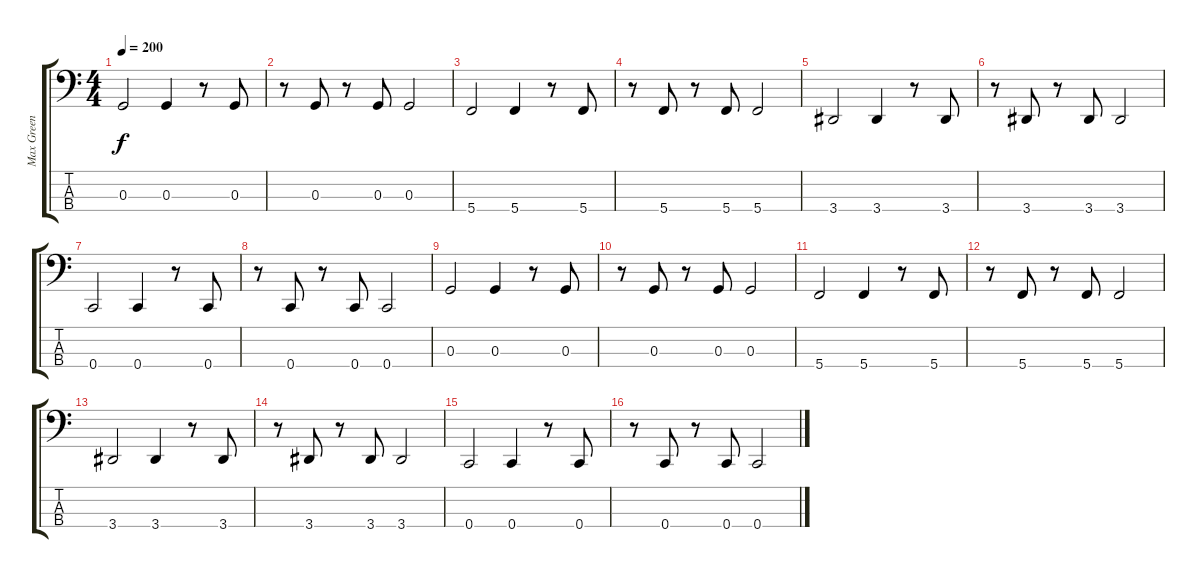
\track ("Max Green - Bass" "Max Green ") {instrument electricbasspick}
\staff {score tabs}
\tuning (F2 C2 G1 C1) {hide}
\ts (4 4)
\tempo 200
\clef f4
\ks c
0.3.2{dy f} 0.3.4 r.8 0.3.8 |
r.8 0.3.8 r.8 0.3.8 0.3.2 |
5.4.2 5.4.4 r.8 5.4.8 |
r.8 5.4.8 r.8 5.4.8 5.4.2 |
3.4.2 3.4.4 r.8 3.4.8 |
r.8 3.4.8 r.8 3.4.8 3.4.2 |
0.4.2 0.4.4 r.8 0.4.8 |
r.8 0.4.8 r.8 0.4.8 0.4.2 |
0.3.2 0.3.4 r.8 0.3.8 |
r.8 0.3.8 r.8 0.3.8 0.3.2 |
5.4.2 5.4.4 r.8 5.4.8 |
r.8 5.4.8 r.8 5.4.8 5.4.2 |
3.4.2 3.4.4 r.8 3.4.8 |
r.8 3.4.8 r.8 3.4.8 3.4.2 |
0.4.2 0.4.4 r.8 0.4.8 |
r.8 0.4.8 r.8 0.4.8 0.4.2
